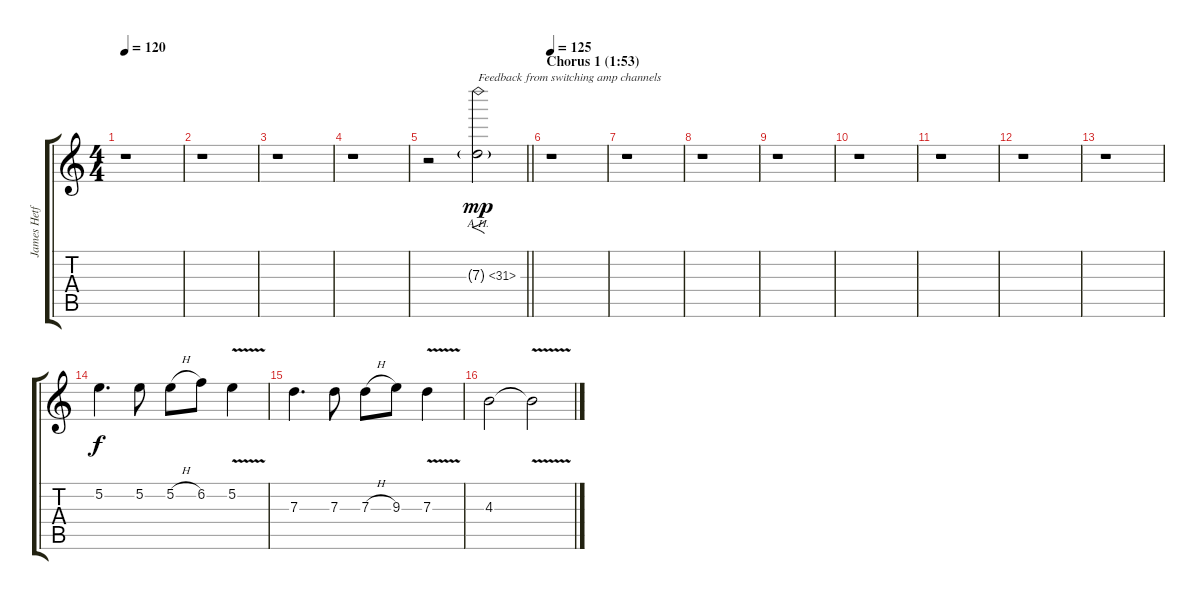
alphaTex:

\track ("James Hetfield Lead Gtr." "James Hetf") {instrument distortionguitar}
\staff {score tabs}
\tuning (E4 B3 G3 D3 A2 E2) {hide}
\ts (4 4)
\tempo 120
\clef g2
\ks aminor
r.1{dy mp} |
r.1 |
r.1 |
r.1 |
\barLineRight lightlight
r.2 7.3{ah 24 g}.2{f txt "Feedback from switching amp channels" volume 11} |
\section ("" "Chorus 1 (1:53)")
\tempo 125
r.1 |
r.1 |
r.1 |
r.1 |
r.1 |
r.1 |
r.1 |
r.1 |
5.2.4{d dy f volume 13 balance 11} 5.2.8 5.2{h}.8 6.2.8 5.2{v}.4 |
7.3.4{d} 7.3.8 7.3{h}.8 9.3.8 7.3{v}.4 |
4.3.2 4.3{v t}.2
